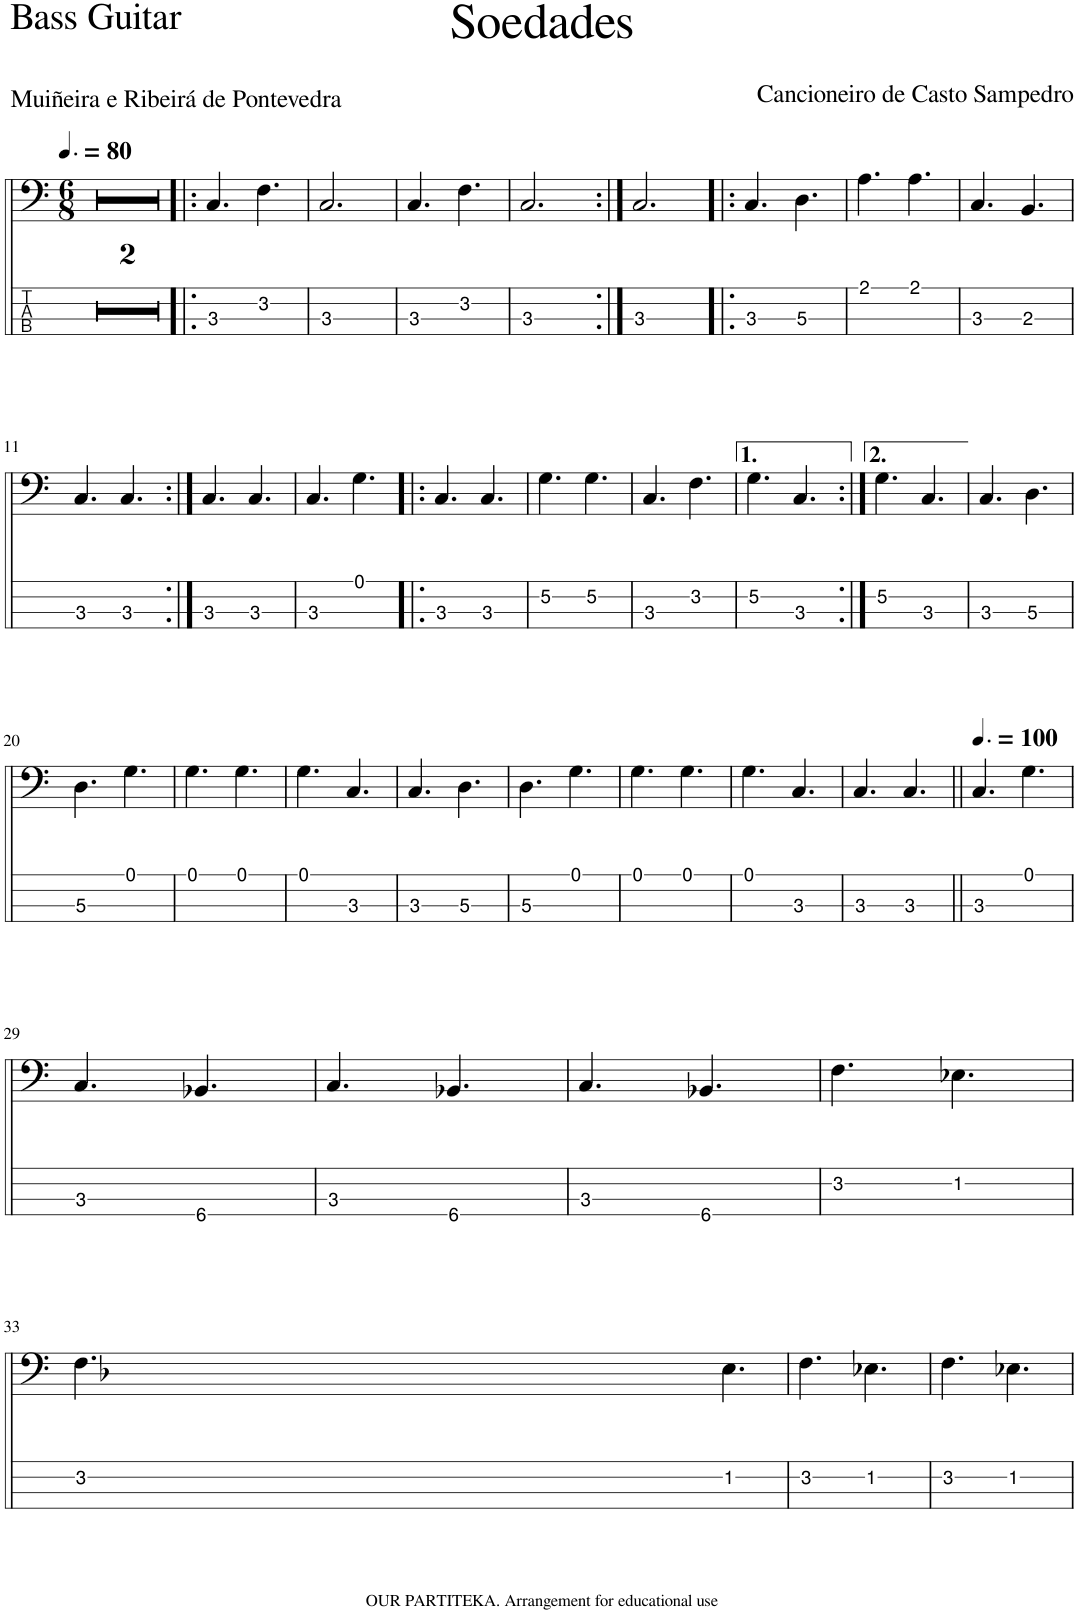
**kern	**kern
*part1	*part1
*staff2	*staff1
*I"Bass Guitar	*
*I'B.G.	*
*stria4	*
*	*clefF4
*Trd7c12	*Trd7c12
*k[]	*k[]
*M6/8	*M6/8
*MM120	*MM120
=1	=1
2.r	2.r
=2	=2
2.r	2.r
=3!|:	=3!|:
4.C	4.C/
4.F	4.F\
=4	=4
2.C	2.C/
=5	=5
4.C	4.C/
4.F	4.F\
=6	=6
2.C	2.C/
=7:|!	=7:|!
2.C	2.C/
=8!|:	=8!|:
4.C	4.C/
4.D	4.D\
=9	=9
4.A	4.A\
4.A	4.A\
=10	=10
4.C	4.C/
4.BB	4.BB/
!!LO:LB:g=z
=11	=11
4.C	4.C/
4.C	4.C/
=12:|!	=12:|!
4.C	4.C/
4.C	4.C/
=13	=13
4.C	4.C/
4.G	4.G\
=14!|:	=14!|:
4.C	4.C/
4.C	4.C/
=15	=15
4.G	4.G\
4.G	4.G\
=16	=16
4.C	4.C/
4.F	4.F\
=17	=17
4.G	4.G\
4.C	4.C/
=18:|!	=18:|!
4.G	4.G\
4.C	4.C/
=19	=19
4.C	4.C/
4.D	4.D\
!!LO:LB:g=z
=20	=20
4.D	4.D\
4.G	4.G\
=21	=21
4.G	4.G\
4.G	4.G\
=22	=22
4.G	4.G\
4.C	4.C/
=23	=23
4.C	4.C/
4.D	4.D\
=24	=24
4.D	4.D\
4.G	4.G\
=25	=25
4.G	4.G\
4.G	4.G\
=26	=26
4.G	4.G\
4.C	4.C/
=27	=27
4.C	4.C/
4.C	4.C/
=28||	=28||
*	*MM150
4.C	4.C/
4.G	4.G\
!!LO:LB:g=z
=29	=29
4.C	4.C/
4.BB-	4.BB-X/
=30	=30
4.C	4.C/
4.BB-X	4.BB-X/
=31	=31
4.C	4.C/
4.BB-X	4.BB-X/
=32	=32
4.F	4.F\
4.E-	4.E-X\
!!LO:LB:g=z
=33	=33
4.F	4.F\
4.E-X	4.E-X\
=34	=34
4.F	4.F\
4.E-X	4.E-X\
=	=
*-	*-
